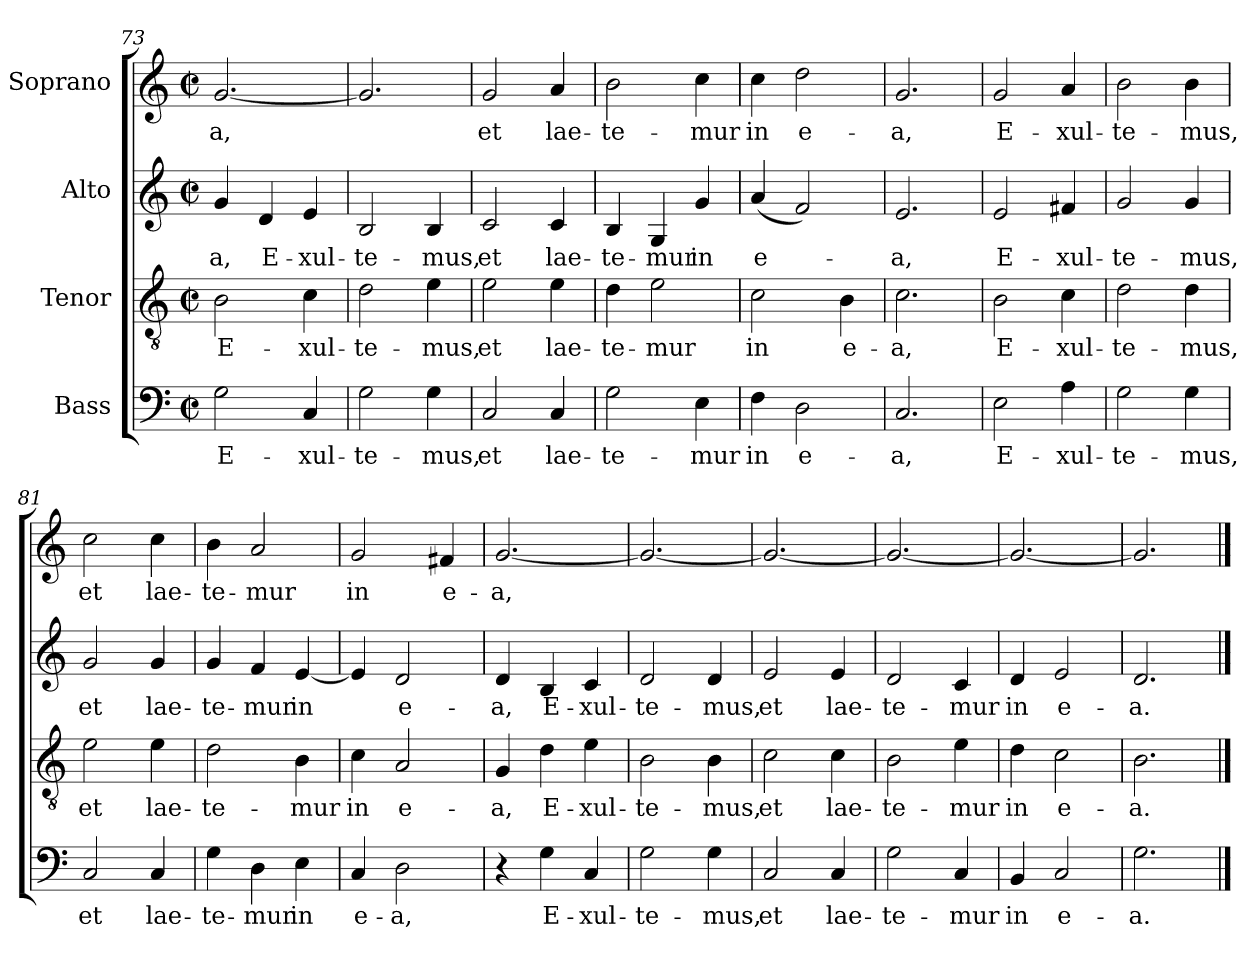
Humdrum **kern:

**kern	**text	**kern	**text	**kern	**text	**kern	**text
*part4	*part4	*part3	*part3	*part2	*part2	*part1	*part1
*staff4	*staff4	*staff3	*staff3	*staff2	*staff2	*staff1	*staff1
*I"Bass	*	*I"Tenor	*	*I"Alto	*	*I"Soprano	*
*clefF4	*	*clefGv2	*	*clefG2	*	*clefG2	*
*k[]	*	*k[]	*	*k[]	*	*k[]	*
*C:	*	*C:	*	*C:	*	*C:	*
*M2/2	*	*M2/2	*	*M2/2	*	*M2/2	*
*met(c|)	*	*met(c|)	*	*met(c|)	*	*met(c|)	*
=73	=73	=73	=73	=73	=73	=73	=73
2G\	E-	2B\	E-	4g/	-a,	[2.g/	-a,
.	.	.	.	4d/	E-	.	.
4C/	-xul-	4c\	-xul-	4e/	-xul-	.	.
=74	=74	=74	=74	=74	=74	=74	=74
2G\	-te-	2d\	-te-	2B/	-te-	2.g/]	.
4G\	-mus,	4e\	-mus,	4B/	-mus,	.	.
=75	=75	=75	=75	=75	=75	=75	=75
2C/	et	2e\	et	2c/	et	2g/	et
4C/	lae-	4e\	lae-	4c/	lae-	4a/	lae-
=76	=76	=76	=76	=76	=76	=76	=76
2G\	-te-	4d\	-te-	4B/	-te-	2b\	-te-
.	.	2e\	-mur	4G/	-mur	.	.
4E\	-mur	.	.	4g/	in	4cc\	-mur
=77	=77	=77	=77	=77	=77	=77	=77
4F\	in	2c\	in	(4a/	e-	4cc\	in
2D\	e-	.	.	2f/)	.	2dd\	e-
.	.	4B\	e-	.	.	.	.
!!LO:LB:g=z
=78	=78	=78	=78	=78	=78	=78	=78
2.C/	-a,	2.c\	-a,	2.e/	-a,	2.g/	-a,
=79	=79	=79	=79	=79	=79	=79	=79
2E\	E-	2B\	E-	2e/	E-	2g/	E-
4A\	-xul-	4c\	-xul-	4f#X/	-xul-	4a/	-xul-
=80	=80	=80	=80	=80	=80	=80	=80
2G\	-te-	2d\	-te-	2g/	-te-	2b\	-te-
4G\	-mus,	4d\	-mus,	4g/	-mus,	4b\	-mus,
=81	=81	=81	=81	=81	=81	=81	=81
2C/	et	2e\	et	2g/	et	2cc\	et
4C/	lae-	4e\	lae-	4g/	lae-	4cc\	lae-
=82	=82	=82	=82	=82	=82	=82	=82
4G\	-te-	2d\	-te-	4g/	-te-	4b\	-te-
4D\	-mur	.	.	4f/	-mur	2a/	-mur
4E\	in	4B\	-mur	[4e/	in	.	.
=83	=83	=83	=83	=83	=83	=83	=83
4C/	e-	4c\	in	4e/]	.	2g/	in
2D\	-a,	2A/	e-	2d/	e-	.	.
.	.	.	.	.	.	4f#X/	e-
!!LO:LB:g=z
=84	=84	=84	=84	=84	=84	=84	=84
4r	.	4G/	-a,	4d/	a,	[2.g/	-a,
4G\	E-	4d\	E-	4B/	E-	.	.
4C/	-xul-	4e\	-xul-	4c/	-xul-	.	.
=85	=85	=85	=85	=85	=85	=85	=85
2G\	-te-	2B\	-te-	2d/	-te-	2.g/_	.
4G\	-mus,	4B\	-mus,	4d/	-mus,	.	.
=86	=86	=86	=86	=86	=86	=86	=86
2C/	et	2c\	et	2e/	et	2.g/_	.
4C/	lae-	4c\	lae-	4e/	lae-	.	.
=87	=87	=87	=87	=87	=87	=87	=87
2G\	-te-	2B\	-te-	2d/	-te-	2.g/_	.
4C/	-mur	4e\	-mur	4c/	-mur	.	.
=88	=88	=88	=88	=88	=88	=88	=88
4BB/	in	4d\	in	4d/	in	2.g/_	.
2C/	e-	2c\	e-	2e/	e-	.	.
=89	=89	=89	=89	=89	=89	=89	=89
2.G\	-a.	2.B\	-a.	2.d/	-a.	2.g/]	.
==	==	==	==	==	==	==	==
*-	*-	*-	*-	*-	*-	*-	*-
